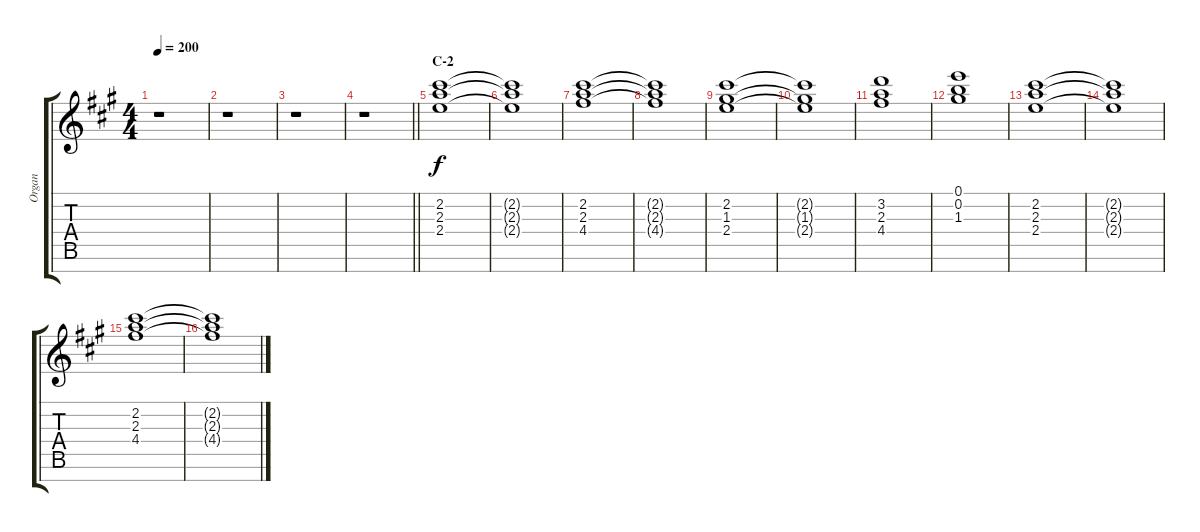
\track ("Organ" "Organ") {instrument rockorgan}
\staff {score tabs}
\tuning (E6 B5 G5 D5 A4 E4 B3) {hide}
\ts (4 4)
\tempo 200
\clef g2
\ks a
r.1{dy f} |
r.1 |
r.1 |
\barLineRight lightlight
r.1 |
\section ("" "C-2")
(2.2 2.3 2.4).1 |
(2.2{t} 2.3{t} 2.4{t}).1 |
(2.2 2.3 4.4).1 |
(2.2{t} 2.3{t} 4.4{t}).1 |
(2.2 1.3 2.4).1 |
(2.2{t} 1.3{t} 2.4{t}).1 |
(3.2 2.3 4.4).1 |
(0.1 0.2 1.3).1 |
(2.2 2.3 2.4).1 |
(2.2{t} 2.3{t} 2.4{t}).1 |
(2.2 2.3 4.4).1 |
(2.2{t} 2.3{t} 4.4{t}).1
